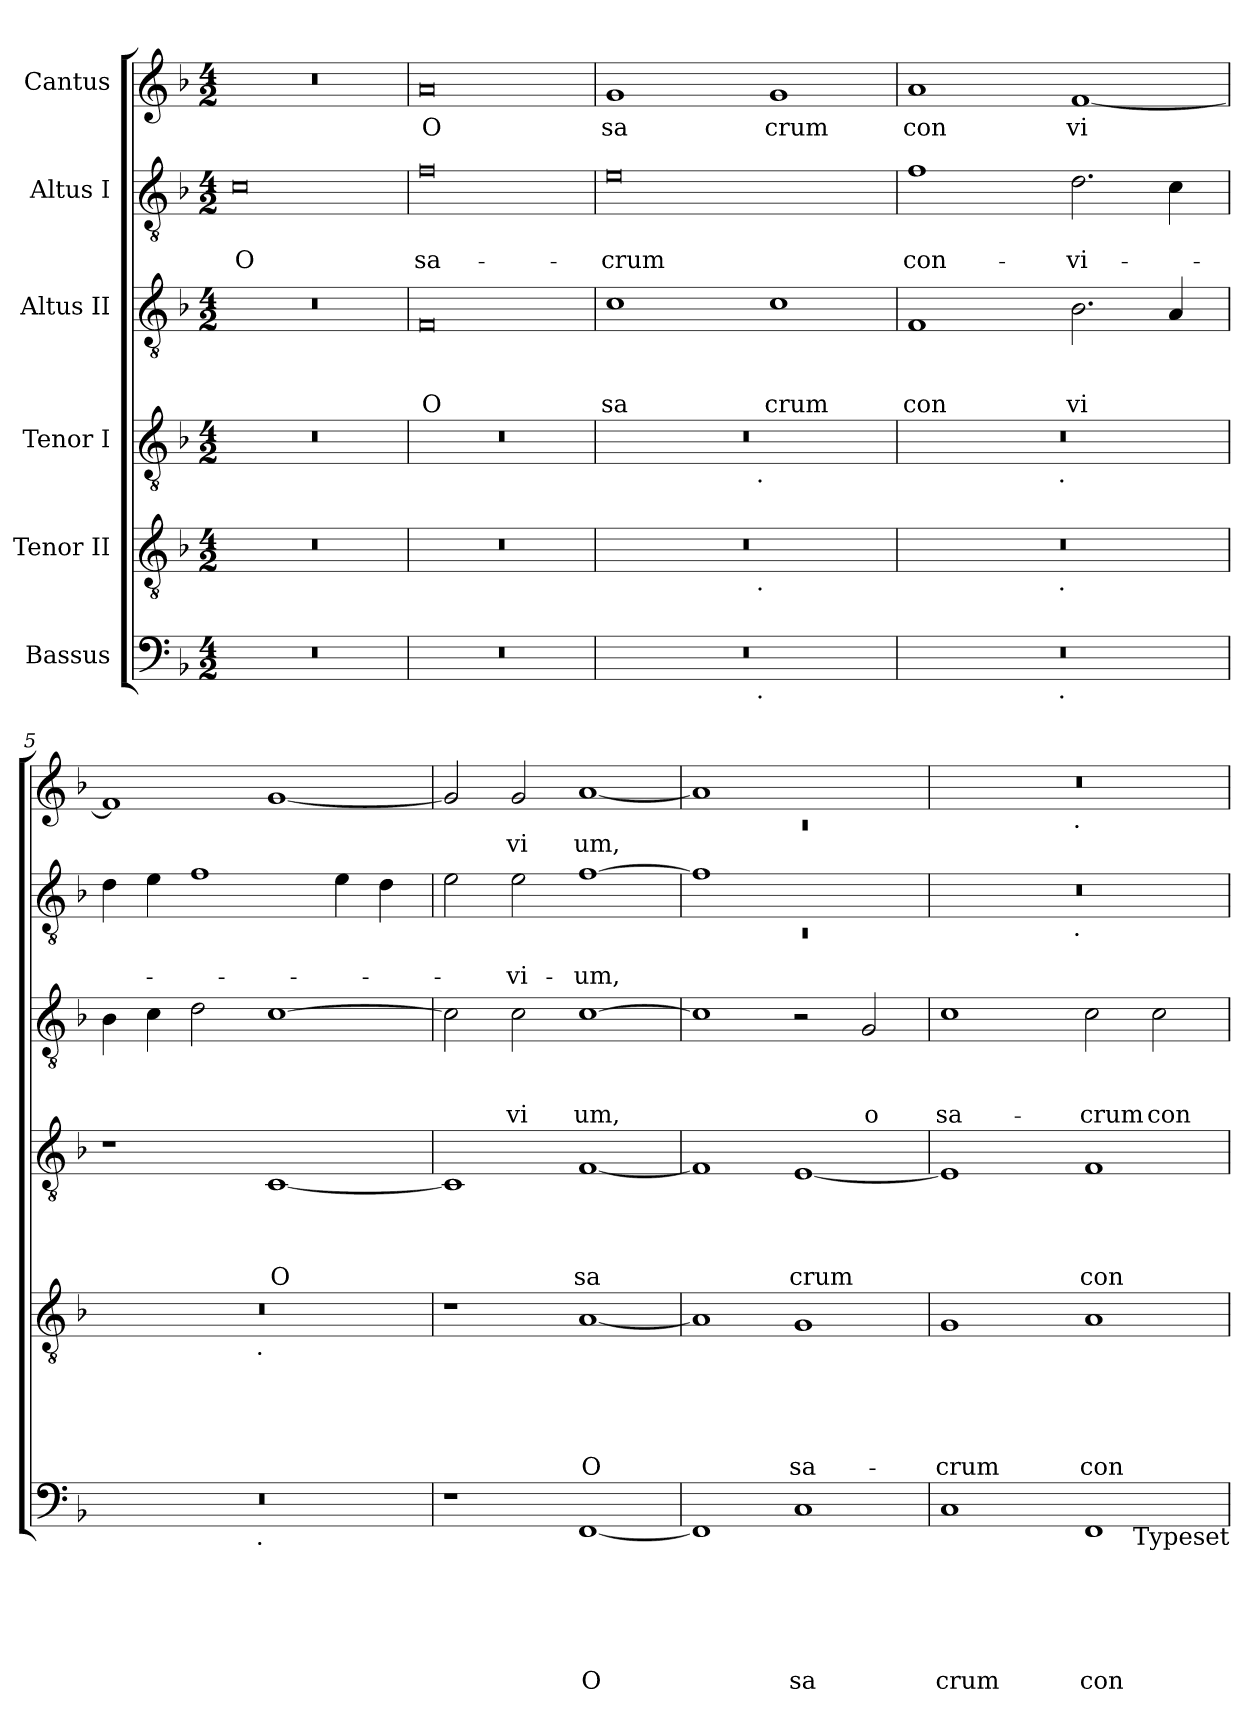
**kern	**text	**text	**text	**text	**text	**text	**kern	**text	**text	**text	**text	**text	**kern	**text	**text	**text	**text	**kern	**text	**text	**text	**kern	**text	**text	**kern	**text
*part6	*part6	*part6	*part6	*part6	*part6	*part6	*part5	*part5	*part5	*part5	*part5	*part5	*part4	*part4	*part4	*part4	*part4	*part3	*part3	*part3	*part3	*part2	*part2	*part2	*part1	*part1
*staff6	*staff6	*staff6	*staff6	*staff6	*staff6	*staff6	*staff5	*staff5	*staff5	*staff5	*staff5	*staff5	*staff4	*staff4	*staff4	*staff4	*staff4	*staff3	*staff3	*staff3	*staff3	*staff2	*staff2	*staff2	*staff1	*staff1
*I"Bassus	*	*	*	*	*	*	*I"Tenor II	*	*	*	*	*	*I"Tenor I	*	*	*	*	*I"Altus II	*	*	*	*I"Altus I	*	*	*I"Cantus	*
*clefF4	*	*	*	*	*	*	*clefGv2	*	*	*	*	*	*clefGv2	*	*	*	*	*clefGv2	*	*	*	*clefGv2	*	*	*clefG2	*
*k[b-]	*	*	*	*	*	*	*k[b-]	*	*	*	*	*	*k[b-]	*	*	*	*	*k[b-]	*	*	*	*k[b-]	*	*	*k[b-]	*
*F:	*	*	*	*	*	*	*F:	*	*	*	*	*	*F:	*	*	*	*	*F:	*	*	*	*F:	*	*	*F:	*
*M4/2	*	*	*	*	*	*	*M4/2	*	*	*	*	*	*M4/2	*	*	*	*	*M4/2	*	*	*	*M4/2	*	*	*M4/2	*
=1	=1	=1	=1	=1	=1	=1	=1	=1	=1	=1	=1	=1	=1	=1	=1	=1	=1	=1	=1	=1	=1	=1	=1	=1	=1	=1
!	!	!	!	!	!	!	!	!	!	!	!	!	!	!	!	!	!	!	!	!	!	!	!	!LO:LY:b	!	!
0r	.	.	.	.	.	.	0r	.	.	.	.	.	0r	.	.	.	.	0r	.	.	.	0c	.	O	0r	.
=2	=2	=2	=2	=2	=2	=2	=2	=2	=2	=2	=2	=2	=2	=2	=2	=2	=2	=2	=2	=2	=2	=2	=2	=2	=2	=2
!	!	!	!	!	!	!	!	!	!	!	!	!	!	!	!	!	!	!	!	!	!LO:LY:b	!	!	!LO:LY:b	!	!LO:LY:b
0r	.	.	.	.	.	.	0r	.	.	.	.	.	0r	.	.	.	.	0F	.	.	O	0f	.	sa-	0a	O
=3	=3	=3	=3	=3	=3	=3	=3	=3	=3	=3	=3	=3	=3	=3	=3	=3	=3	=3	=3	=3	=3	=3	=3	=3	=3	=3
!	!	!	!	!	!	!	!	!	!	!	!	!	!	!	!	!	!	!	!	!	!LO:LY:b	!	!	!LO:LY:b	!	!LO:LY:b
*^	*	*	*	*	*	*	*^	*	*	*	*	*	*^	*	*	*	*	*	*	*	*	*	*	*	*	*
0r	2ryy	.	.	.	.	.	.	0r	2ryy	.	.	.	.	.	0r	2ryy	.	.	.	.	1c	.	.	sa	0e	.	-crum	1g	sa
.	4...ryy	.	.	.	.	.	.	.	4...ryy	.	.	.	.	.	.	4...ryy	.	.	.	.	.	.	.	.	.	.	.	.	.
!	!	!	!	!	!	!	!	!	!	!	!	!	!	!	!	!LO:TX:b:t=.	!	!	!	!	!	!	!	!	!	!	!	!	!
!	!	!	!	!	!	!	!	!	!LO:TX:b:t=.	!	!	!	!	!	!	!	!	!	!	!	!	!	!	!	!	!	!	!	!
!	!LO:TX:b:t=.	!	!	!	!	!	!	!	!	!	!	!	!	!	!	!	!	!	!	!	!	!	!	!	!	!	!	!	!
.	1ryy	.	.	.	.	.	.	.	1ryy	.	.	.	.	.	.	1ryy	.	.	.	.	.	.	.	.	.	.	.	.	.
!	!	!	!	!	!	!	!	!	!	!	!	!	!	!	!	!	!	!	!	!	!	!	!	!LO:LY:b	!	!	!	!	!LO:LY:b
.	.	.	.	.	.	.	.	.	.	.	.	.	.	.	.	.	.	.	.	.	1c	.	.	crum	.	.	.	1g	crum
.	32ryy	.	.	.	.	.	.	.	32ryy	.	.	.	.	.	.	32ryy	.	.	.	.	.	.	.	.	.	.	.	.	.
=4	=4	=4	=4	=4	=4	=4	=4	=4	=4	=4	=4	=4	=4	=4	=4	=4	=4	=4	=4	=4	=4	=4	=4	=4	=4	=4	=4	=4	=4
!	!	!	!	!	!	!	!	!	!	!	!	!	!	!	!	!	!	!	!	!	!	!	!	!LO:LY:b	!	!	!LO:LY:b	!	!LO:LY:b
0r	2ryy	.	.	.	.	.	.	0r	2ryy	.	.	.	.	.	0r	2ryy	.	.	.	.	1F	.	.	con	1f	.	con-	1a	con
.	4...ryy	.	.	.	.	.	.	.	4...ryy	.	.	.	.	.	.	4...ryy	.	.	.	.	.	.	.	.	.	.	.	.	.
!	!	!	!	!	!	!	!	!	!	!	!	!	!	!	!	!LO:TX:b:t=.	!	!	!	!	!	!	!	!	!	!	!	!	!
!	!	!	!	!	!	!	!	!	!LO:TX:b:t=.	!	!	!	!	!	!	!	!	!	!	!	!	!	!	!	!	!	!	!	!
!	!LO:TX:b:t=.	!	!	!	!	!	!	!	!	!	!	!	!	!	!	!	!	!	!	!	!	!	!	!	!	!	!	!	!
.	1ryy	.	.	.	.	.	.	.	1ryy	.	.	.	.	.	.	1ryy	.	.	.	.	.	.	.	.	.	.	.	.	.
!	!	!	!	!	!	!	!	!	!	!	!	!	!	!	!	!	!	!	!	!	!	!	!	!LO:LY:b	!	!	!LO:LY:b	!	!LO:LY:b
.	.	.	.	.	.	.	.	.	.	.	.	.	.	.	.	.	.	.	.	.	2.B-\	.	.	vi	2.d\	.	-vi-	[<1f	vi
.	.	.	.	.	.	.	.	.	.	.	.	.	.	.	.	.	.	.	.	.	4A/	.	.	.	4c\	.	.	.	.
.	32ryy	.	.	.	.	.	.	.	32ryy	.	.	.	.	.	.	32ryy	.	.	.	.	.	.	.	.	.	.	.	.	.
*	*	*	*	*	*	*	*	*	*	*	*	*	*	*	*v	*v	*	*	*	*	*	*	*	*	*	*	*	*	*
=5	=5	=5	=5	=5	=5	=5	=5	=5	=5	=5	=5	=5	=5	=5	=5	=5	=5	=5	=5	=5	=5	=5	=5	=5	=5	=5	=5	=5
0r	2ryy	.	.	.	.	.	.	0r	2ryy	.	.	.	.	.	1r	.	.	.	.	4B-\	.	.	.	4d\	.	.	1f]	.
.	.	.	.	.	.	.	.	.	.	.	.	.	.	.	.	.	.	.	.	4c\	.	.	.	4e\	.	.	.	.
.	4...ryy	.	.	.	.	.	.	.	4...ryy	.	.	.	.	.	.	.	.	.	.	2d\	.	.	.	1f	.	.	.	.
!	!	!	!	!	!	!	!	!	!LO:TX:b:t=.	!	!	!	!	!	!	!	!	!	!	!	!	!	!	!	!	!	!	!
!	!LO:TX:b:t=.	!	!	!	!	!	!	!	!	!	!	!	!	!	!	!	!	!	!	!	!	!	!	!	!	!	!	!
.	1ryy	.	.	.	.	.	.	.	1ryy	.	.	.	.	.	.	.	.	.	.	.	.	.	.	.	.	.	.	.
!	!	!	!	!	!	!	!	!	!	!	!	!	!	!	!	!	!	!	!LO:LY:b	!	!	!	!	!	!	!	!	!
.	.	.	.	.	.	.	.	.	.	.	.	.	.	.	[<1C	.	.	.	O	[>1c	.	.	.	.	.	.	[<1g	.
.	.	.	.	.	.	.	.	.	.	.	.	.	.	.	.	.	.	.	.	.	.	.	.	4e\	.	.	.	.
.	.	.	.	.	.	.	.	.	.	.	.	.	.	.	.	.	.	.	.	.	.	.	.	4d\	.	.	.	.
.	32ryy	.	.	.	.	.	.	.	32ryy	.	.	.	.	.	.	.	.	.	.	.	.	.	.	.	.	.	.	.
*v	*v	*	*	*	*	*	*	*	*	*	*	*	*	*	*	*	*	*	*	*	*	*	*	*	*	*	*	*
*	*	*	*	*	*	*	*v	*v	*	*	*	*	*	*	*	*	*	*	*	*	*	*	*	*	*	*	*
=6	=6	=6	=6	=6	=6	=6	=6	=6	=6	=6	=6	=6	=6	=6	=6	=6	=6	=6	=6	=6	=6	=6	=6	=6	=6	=6
1r	.	.	.	.	.	.	1r	.	.	.	.	.	1C]	.	.	.	.	2c\]	.	.	.	2e\	.	.	2g/]	.
!	!	!	!	!	!	!	!	!	!	!	!	!	!	!	!	!	!	!	!	!	!LO:LY:b	!	!	!LO:LY:b	!	!LO:LY:b
.	.	.	.	.	.	.	.	.	.	.	.	.	.	.	.	.	.	2c\	.	.	vi	2e\	.	-vi-	2g/	vi
!	!	!	!	!	!	!LO:LY:b	!	!	!	!	!	!LO:LY:b	!	!	!	!	!LO:LY:b	!	!	!	!LO:LY:b	!	!	!LO:LY:b	!	!LO:LY:b
[<1FF	.	.	.	.	.	O	[<1A	.	.	.	.	O	[<1F	.	.	.	sa	[>1c	.	.	um,	[>1f	.	-um,	[<1a	um,
=7	=7	=7	=7	=7	=7	=7	=7	=7	=7	=7	=7	=7	=7	=7	=7	=7	=7	=7	=7	=7	=7	=7	=7	=7	=7	=7
*	*	*	*	*	*	*	*	*	*	*	*	*	*	*	*	*	*	*	*	*	*	*^	*	*	*^	*
!	!	!	!	!	!	!	!	!	!	!	!	!	!	!	!	!	!	!	!	!	!	!	!LO:N:vis=1	!	!	!	!LO:N:vis=1	!
1FF]	.	.	.	.	.	.	1A]	.	.	.	.	.	1F]	.	.	.	.	1c]	.	.	.	1f]	0rC	.	.	1a]	0rc	.
!	!	!	!	!	!	!LO:LY:b	!	!	!	!	!	!LO:LY:b	!	!	!	!	!LO:LY:b	!	!	!	!	!	!	!	!	!	!	!
1C	.	.	.	.	.	sa	1G	.	.	.	.	sa-	[<1E	.	.	.	crum	2r	.	.	.	1ryy	.	.	.	1ryy	.	.
!	!	!	!	!	!	!	!	!	!	!	!	!	!	!	!	!	!	!	!	!	!LO:LY:b	!	!	!	!	!	!	!
.	.	.	.	.	.	.	.	.	.	.	.	.	.	.	.	.	.	2G/	.	.	o	.	.	.	.	.	.	.
!!LO:LB:g=z	!!
=8	=8	=8	=8	=8	=8	=8	=8	=8	=8	=8	=8	=8	=8	=8	=8	=8	=8	=8	=8	=8	=8	=8	=8	=8	=8	=8	=8	=8
!	!	!	!	!	!	!LO:LY:b	!	!	!	!	!	!LO:LY:b	!	!	!	!	!	!	!	!	!LO:LY:b	!	!	!	!	!	!	!
1C	.	.	.	.	.	crum	1G	.	.	.	.	-crum	1E]	.	.	.	.	1c	.	.	sa-	0r	2ryy	.	.	0r	2ryy	.
.	.	.	.	.	.	.	.	.	.	.	.	.	.	.	.	.	.	.	.	.	.	.	4...ryy	.	.	.	4...ryy	.
!	!	!	!	!	!	!	!	!	!	!	!	!	!	!	!	!	!	!	!	!	!	!	!	!	!	!	!LO:TX:b:t=.	!
!	!	!	!	!	!	!	!	!	!	!	!	!	!	!	!	!	!	!	!	!	!	!	!LO:TX:b:t=.	!	!	!	!	!
.	.	.	.	.	.	.	.	.	.	.	.	.	.	.	.	.	.	.	.	.	.	.	1ryy	.	.	.	1ryy	.
!	!	!	!	!	!	!LO:LY:b	!	!	!	!	!	!LO:LY:b	!	!	!	!	!LO:LY:b	!	!	!	!LO:LY:b	!	!	!	!	!	!	!
1FF	.	.	.	.	.	con	1A	.	.	.	.	con	1F	.	.	.	con-	2c\	.	.	-crum	.	.	.	.	.	.	.
!	!	!	!	!	!	!	!	!	!	!	!	!	!	!	!	!	!	!	!	!	!LO:LY:b	!	!	!	!	!	!	!
.	.	.	.	.	.	.	.	.	.	.	.	.	.	.	.	.	.	2c\	.	.	con-	.	.	.	.	.	.	.
.	.	.	.	.	.	.	.	.	.	.	.	.	.	.	.	.	.	.	.	.	.	.	32ryy	.	.	.	32ryy	.
!LO:TX:b:t=Typeset	!	!	!	!	!	!	!	!	!	!	!	!	!	!	!	!	!	!	!	!	!	!	!	!	!	!	!	!
*	*	*	*	*	*	*	*	*	*	*	*	*	*	*	*	*	*	*	*	*	*	*v	*v	*	*	*	*	*
*	*	*	*	*	*	*	*	*	*	*	*	*	*	*	*	*	*	*	*	*	*	*	*	*	*v	*v	*
=	=	=	=	=	=	=	=	=	=	=	=	=	=	=	=	=	=	=	=	=	=	=	=	=	=	=
*-	*-	*-	*-	*-	*-	*-	*-	*-	*-	*-	*-	*-	*-	*-	*-	*-	*-	*-	*-	*-	*-	*-	*-	*-	*-	*-
